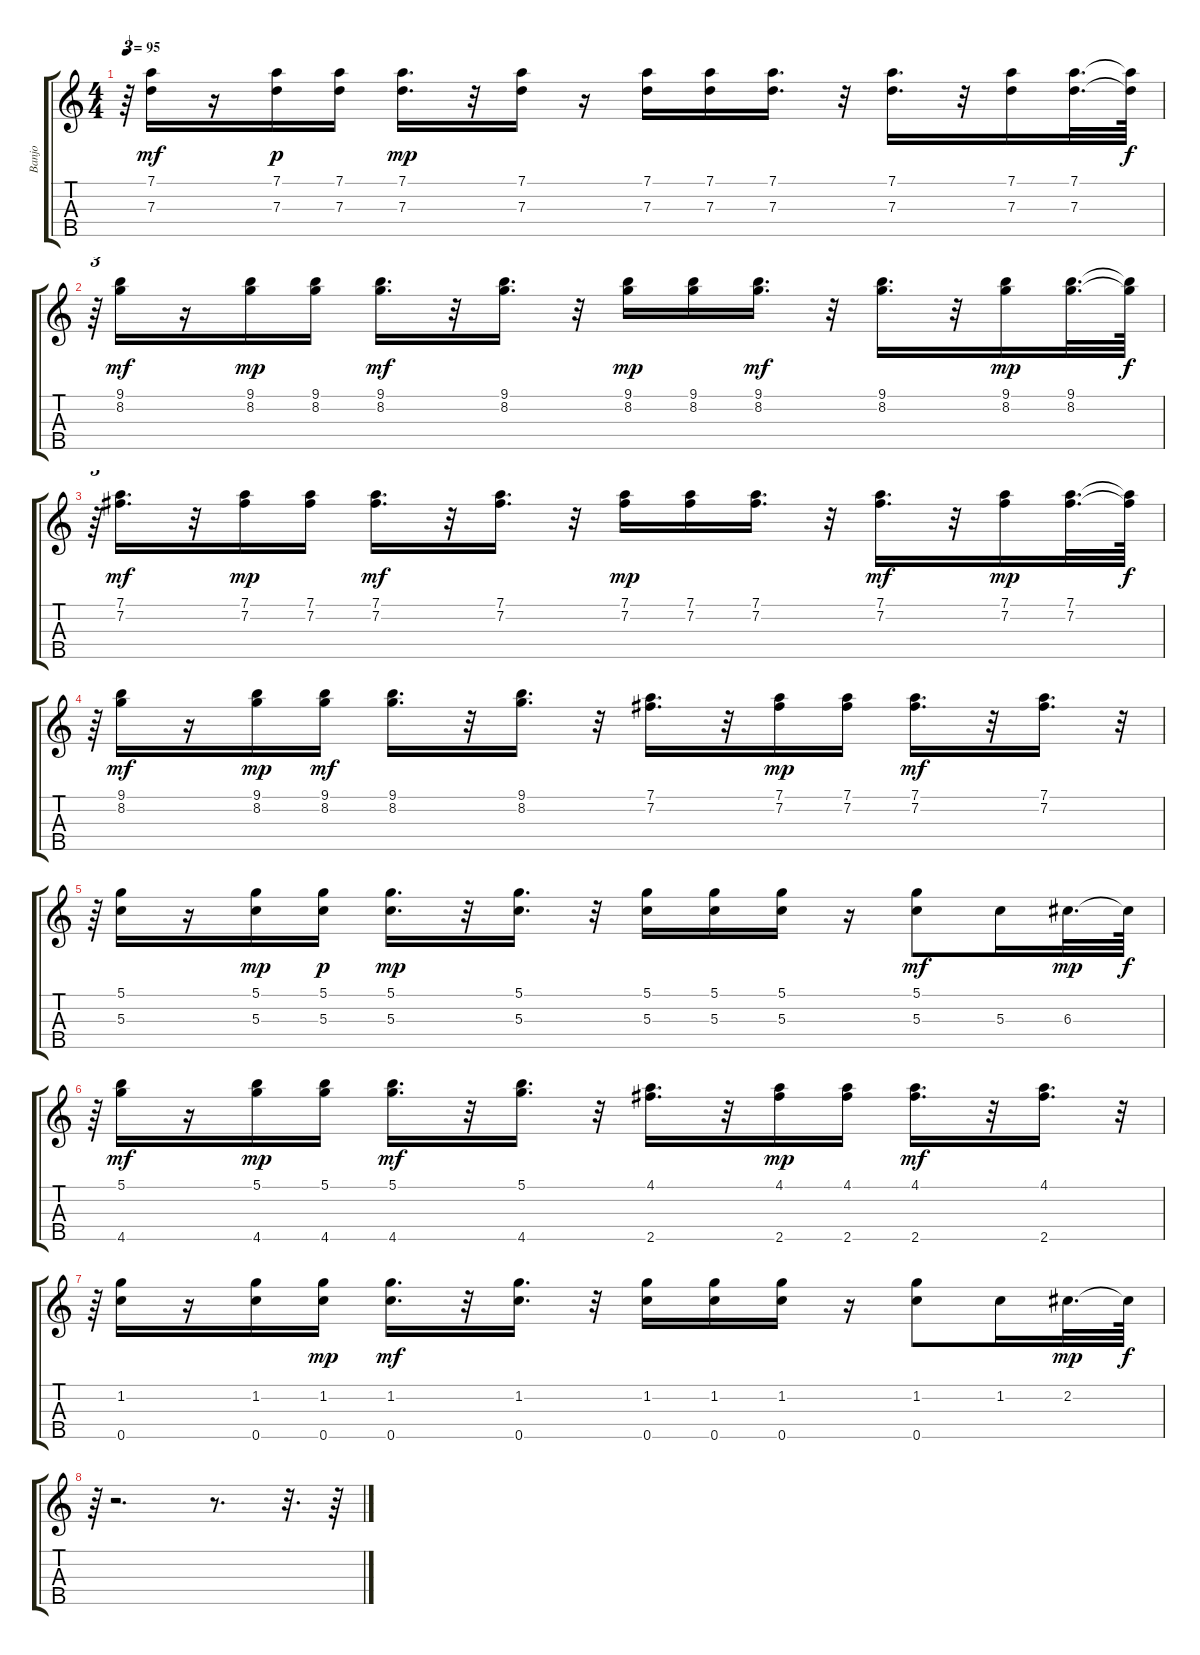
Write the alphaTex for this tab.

\track ("Banjo" "Banjo") {instrument banjo}
\staff {score tabs}
\tuning (D4 B3 G3 D3 G4) {hide}
\displaytranspose 12
\ts (4 4)
\tempo 95
\clef g2
\ks c
r.64{tu (3 2) dy f} (7.1 7.3).16{dy mf} r.16 (7.1 7.3).16{dy p} (7.1 7.3).16 (7.1 7.3).16{d dy mp} r.32 (7.1 7.3).16 r.16 (7.1 7.3).16 (7.1 7.3).16 (7.1 7.3).16{d} r.32 (7.1 7.3).16{d} r.32 (7.1 7.3).16 (7.1 7.3).32{d} (7.1{t} 7.3{t}).64{dy f} |
r.64{tu (3 2)} (9.1 8.2).16{dy mf} r.16 (9.1 8.2).16{dy mp} (9.1 8.2).16 (9.1 8.2).16{d dy mf} r.32 (9.1 8.2).16{d} r.32 (9.1 8.2).16{dy mp} (9.1 8.2).16 (9.1 8.2).16{d dy mf} r.32 (9.1 8.2).16{d} r.32 (9.1 8.2).16{dy mp} (9.1 8.2).32{d} (9.1{t} 8.2{t}).64{dy f} |
r.64{tu (3 2)} (7.1 7.2).16{d dy mf} r.32 (7.1 7.2).16{dy mp} (7.1 7.2).16 (7.1 7.2).16{d dy mf} r.32 (7.1 7.2).16{d} r.32 (7.1 7.2).16{dy mp} (7.1 7.2).16 (7.1 7.2).16{d} r.32 (7.1 7.2).16{d dy mf} r.32 (7.1 7.2).16{dy mp} (7.1 7.2).32{d} (7.1{t} 7.2{t}).64{dy f} |
r.64{tu (3 2)} (9.1 8.2).16{dy mf} r.16 (9.1 8.2).16{dy mp} (9.1 8.2).16{dy mf} (9.1 8.2).16{d} r.32 (9.1 8.2).16{d} r.32 (7.1 7.2).16{d} r.32 (7.1 7.2).16{dy mp} (7.1 7.2).16 (7.1 7.2).16{d dy mf} r.32 (7.1 7.2).16{d} r.32{tu (3 2)} |
r.64{tu (3 2)} (5.1 5.3).16 r.16 (5.1 5.3).16{dy mp} (5.1 5.3).16{dy p} (5.1 5.3).16{d dy mp} r.32 (5.1 5.3).16{d} r.32 (5.1 5.3).16 (5.1 5.3).16 (5.1 5.3).16 r.16 (5.1 5.3).8{dy mf} 5.3.16 6.3.32{d dy mp} 6.3{t}.64{dy f} |
r.64{tu (3 2)} (5.1 4.5).16{dy mf} r.16 (5.1 4.5).16{dy mp} (5.1 4.5).16 (5.1 4.5).16{d dy mf} r.32 (5.1 4.5).16{d} r.32 (4.1 2.5).16{d} r.32 (4.1 2.5).16{dy mp} (4.1 2.5).16 (4.1 2.5).16{d dy mf} r.32 (4.1 2.5).16{d} r.32{tu (3 2)} |
r.64{tu (3 2)} (1.2 0.5).16 r.16 (1.2 0.5).16 (1.2 0.5).16{dy mp} (1.2 0.5).16{d dy mf} r.32 (1.2 0.5).16{d} r.32 (1.2 0.5).16 (1.2 0.5).16 (1.2 0.5).16 r.16 (1.2 0.5).8 1.2.16 2.2.32{d dy mp} 2.2{t}.64{dy f} |
r.64{tu (3 2)} r.2{d} r.8{d} r.32{d} r.64
